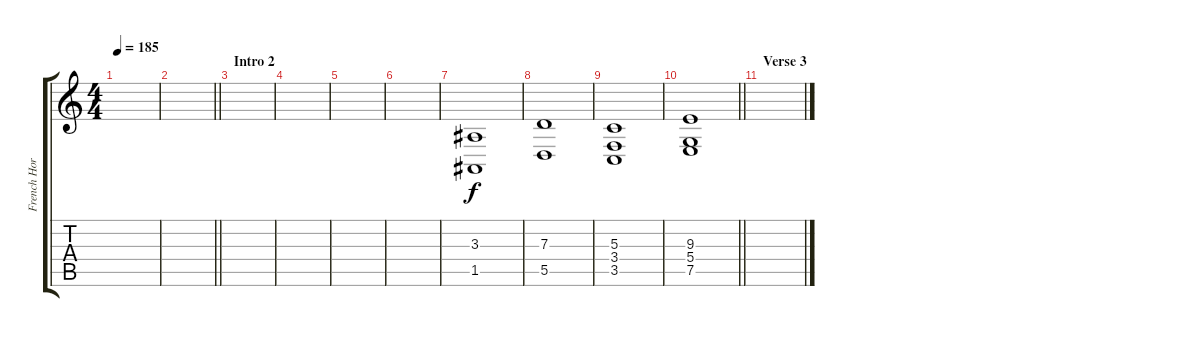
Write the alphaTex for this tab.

\track ("French Horns" "French Hor") {instrument frenchhorn}
\staff {score tabs}
\tuning (E4 B3 G3 D3 A2 E2) {hide}
\ts (4 4)
\tempo 185
\clef g2
\ks c
|
\barLineRight lightlight
|
\section ("" "Intro 2")
|
|
|
|
(3.3 1.5).1 |
(7.3 5.5).1 |
(5.3 3.4 3.5).1 |
\barLineRight lightlight
(9.3 5.4 7.5).1 |
\section ("" "Verse 3")
